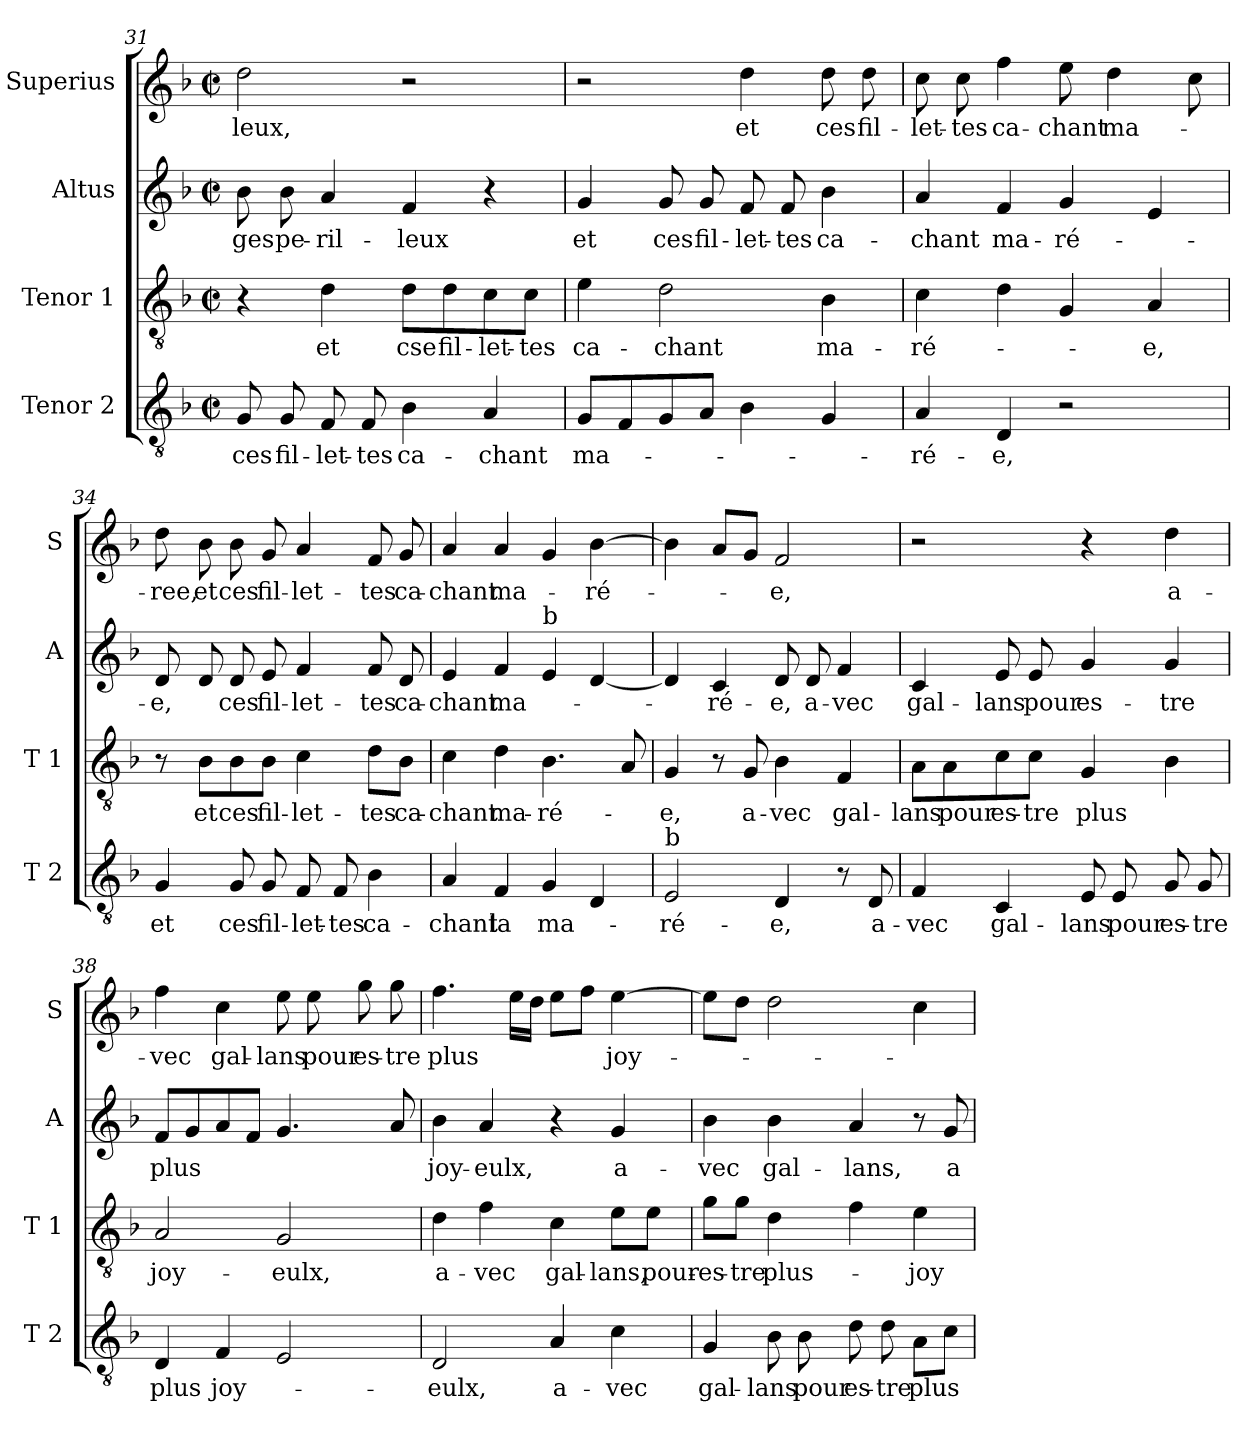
**kern	**text	**kern	**text	**kern	**text	**kern	**text
*part4	*part4	*part3	*part3	*part2	*part2	*part1	*part1
*staff4	*staff4	*staff3	*staff3	*staff2	*staff2	*staff1	*staff1
*I"Tenor 2	*	*I"Tenor 1	*	*I"Altus	*	*I"Superius	*
*I'T 2	*	*I'T 1	*	*I'A	*	*I'S	*
*clefGv2	*	*clefGv2	*	*clefG2	*	*clefG2	*
*k[b-]	*	*k[b-]	*	*k[b-]	*	*k[b-]	*
*F:	*	*F:	*	*F:	*	*F:	*
*M2/2	*	*M2/2	*	*M2/2	*	*M2/2	*
*met(c|)	*	*met(c|)	*	*met(c|)	*	*met(c|)	*
=31	=31	=31	=31	=31	=31	=31	=31
8G/	ces	4r	.	8b-\	-ges	2dd\	-leux,
8G/	fil-	.	.	8b-\	pe-	.	.
8F/	-let-	4d\	et	4a/	-ril-	.	.
8F/	-tes	.	.	.	.	.	.
4B-\	ca-	8d\L	cse	4f/	-leux	2r	.
.	.	8d\	fil-	.	.	.	.
4A/	-chant	8c\	-let-	4r	.	.	.
.	.	8c\J	-tes	.	.	.	.
=32	=32	=32	=32	=32	=32	=32	=32
8G/L	ma-	4e\	ca-	4g/	et	2r	.
8F/	.	.	.	.	.	.	.
8G/	.	2d\	-chant	8g/	ces	.	.
8A/J	.	.	.	8g/	fil-	.	.
4B-\	.	.	.	8f/	-let-	4dd\	et
.	.	.	.	8f/	-tes	.	.
4G/	.	4B-\	ma-	4b-\	ca-	8dd\	ces
.	.	.	.	.	.	8dd\	fil-
!!LO:LB:g=z
=33	=33	=33	=33	=33	=33	=33	=33
4A/	-ré-	4c\	-ré-	4a/	-chant	8cc\	-let-
.	.	.	.	.	.	8cc\	-tes
4D/	-e,	4d\	.	4f/	ma-	4ff\	ca-
2r	.	4G/	.	4g/	-ré-	8ee\	-chant
.	.	.	.	.	.	4dd\	ma-
.	.	4A/	-e,	4e/	.	.	.
.	.	.	.	.	.	8cc\	.
=34	=34	=34	=34	=34	=34	=34	=34
4G/	et	8r	.	8d/	-e,	8dd\	-ree,
.	.	8B-\L	et	8d/	.	8b-\	et
8G/	ces	8B-\	ces	8d/	ces	8b-\	ces
8G/	fil-	8B-\J	fil-	8e/	fil-	8g/	fil-
8F/	-let-	4c\	-let-	4f/	-let-	4a/	-let-
8F/	-tes	.	.	.	.	.	.
4B-\	ca-	8d\L	-tes	8f/	-tes	8f/	-tes
.	.	8B-\J	ca-	8d/	ca-	8g/	ca-
=35	=35	=35	=35	=35	=35	=35	=35
4A/	-chant	4c\	-chant	4e/	-chant	4a/	-chant
4F/	la	4d\	ma-	4f/	ma-	4a/	ma-
!	!	!	!	!LO:TX:a:t=b	!	!	!
4G/	ma-	4.B-\	-ré-	4e/	.	4g/	.
4D/	.	.	.	[4d/	.	[4b-\	-ré-
.	.	8A/	.	.	.	.	.
=36	=36	=36	=36	=36	=36	=36	=36
!LO:TX:a:t=b	!	!	!	!	!	!	!
2E/	-ré-	4G/	-e,	4d/]	.	4b-\]	.
.	.	8r	.	4c/	-ré-	8a/L	.
.	.	8G/	a-	.	.	8g/J	.
4D/	-e,	4B-\	-vec	8d/	-e,	2f/	-e,
.	.	.	.	8d/	a-	.	.
8r	.	4F/	gal-	4f/	-vec	.	.
8D/	a-	.	.	.	.	.	.
!!LO:PB:g=z
=37	=37	=37	=37	=37	=37	=37	=37
4F/	-vec	8A\L	-lans	4c/	gal-	2r	.
.	.	8A\	pour	.	.	.	.
4C/	gal-	8c\	es-	8e/	-lans	.	.
.	.	8c\J	-tre	8e/	pour	.	.
8E/	-lans	4G/	plus	4g/	es-	4r	.
8E/	pour	.	.	.	.	.	.
8G/	es-	4B-\	.	4g/	-tre	4dd\	a-
8G/	-tre	.	.	.	.	.	.
=38	=38	=38	=38	=38	=38	=38	=38
4D/	plus	2A/	joy-	8f/L	plus	4ff\	-vec
.	.	.	.	8g/	.	.	.
4F/	joy-	.	.	8a/	.	4cc\	gal-
.	.	.	.	8f/J	.	.	.
2E/	.	2G/	-eulx,	4.g/	.	8ee\	-lans
.	.	.	.	.	.	8ee\	pour
.	.	.	.	.	.	8gg\	es-
.	.	.	.	8a/	.	8gg\	-tre
=39	=39	=39	=39	=39	=39	=39	=39
2D/	-eulx,	4d\	a-	4b-\	joy-	4.ff\	plus
.	.	4f\	-vec	4a/	-eulx,	.	.
.	.	.	.	.	.	16ee\LL	.
.	.	.	.	.	.	16dd\JJ	.
4A/	a-	4c\	gal-	4r	.	8ee\L	.
.	.	.	.	.	.	8ff\J	.
4c\	-vec	8e\L	-lans,	4g/	a-	[4ee\	joy-
.	.	8e\J	pour-	.	.	.	.
=40	=40	=40	=40	=40	=40	=40	=40
4G/	gal-	8g\L	-es-	4b-\	-vec	8ee\L]	.
.	.	8g\J	-tre	.	.	8dd\J	.
8B-\	-lans	4d\	plus-	4b-\	gal-	2dd\	.
8B-\	pour	.	.	.	.	.	.
8d\	es-	4f\	.	4a/	-lans,	.	.
8d\	-tre	.	.	.	.	.	.
8A\L	plus	4e\	-joy-	8r	.	4cc\	.
8c\J	.	.	.	8g/	a-	.	.
=	=	=	=	=	=	=	=
*-	*-	*-	*-	*-	*-	*-	*-
